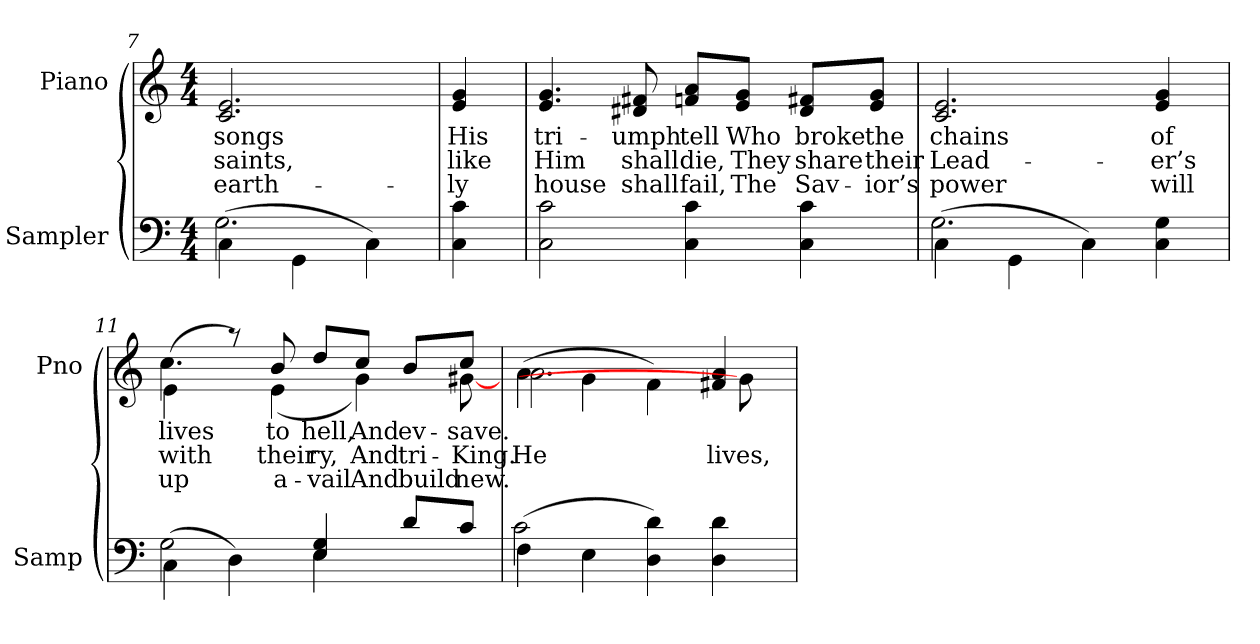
**kern	**kern	**text	**text	**text
*part2	*part1	*part1	*part1	*part1
*staff2	*staff1	*staff1	*staff1	*staff1
*I"Sampler	*I"Piano	*	*	*
*I'Samp	*I'Pno	*	*	*
*clefF4	*clefG2	*	*	*
*M4/4	*M4/4	*	*	*
=7	=7	=7	=7	=7
*^	*	*	*	*
(4C\	2.G	2.c 2.e	songs	saints,	earth-
4GG\	.	.	.	.	.
4C\)	.	.	.	.	.
*v	*v	*	*	*	*
=8	=8	=8	=8	=8
4C 4c	4e 4g	His	like	-ly
=9	=9	=9	=9	=9
2C 2c	4.e 4.g	tri-	Him	house
.	8d#X 8f#X	-umph	shall	shall
4C 4c	8fn/ 8a/L	tell	die,	fail,
.	8e/ 8g/J	Who	They	The
4C 4c	8d#/ 8f#X/L	broke	share	Sav-
.	8e/ 8g/J	the	their	-ior’s
=10	=10	=10	=10	=10
*^	*	*	*	*
(4C\	2.G	2.c 2.e	chains	Lead-	power
4GG\	.	.	.	.	.
4C\)	.	.	.	.	.
4C 4G	4ryy	4e 4g	of	-er’s	will
=11	=11	=11	=11	=11	=11
*	*	*^	*	*	*
(4C\	2G	(4e\	4.cc	lives	with	up
4D\)	.	8r)	.	.	.	.
.	.	8b/	(4e	to	their	a-
4E 4G	4E	8dd/L	.	hell,	-ry,	-vail
.	.	8cc/J	4g)	And	And	And
8d/L	4ryy	8b/L	.	ev-	tri-	build
8c/J	.	8cc/J	[8g#X	save.	King.	-new.
=12	=12	=12	=12	=12	=12	=12
(4F\	2c	(4a\	2.a	.	He	.
4E\	.	4g\	.	.	.	.
4D 4d)	2ryy	4f\)	.	.	.	.
4D 4d	.	4f#X 4a	8g#]	.	lives,	.
.	.	.	8ryy	.	.	.
*v	*v	*	*	*	*	*
*	*v	*v	*	*	*
=	=	=	=	=
*-	*-	*-	*-	*-
